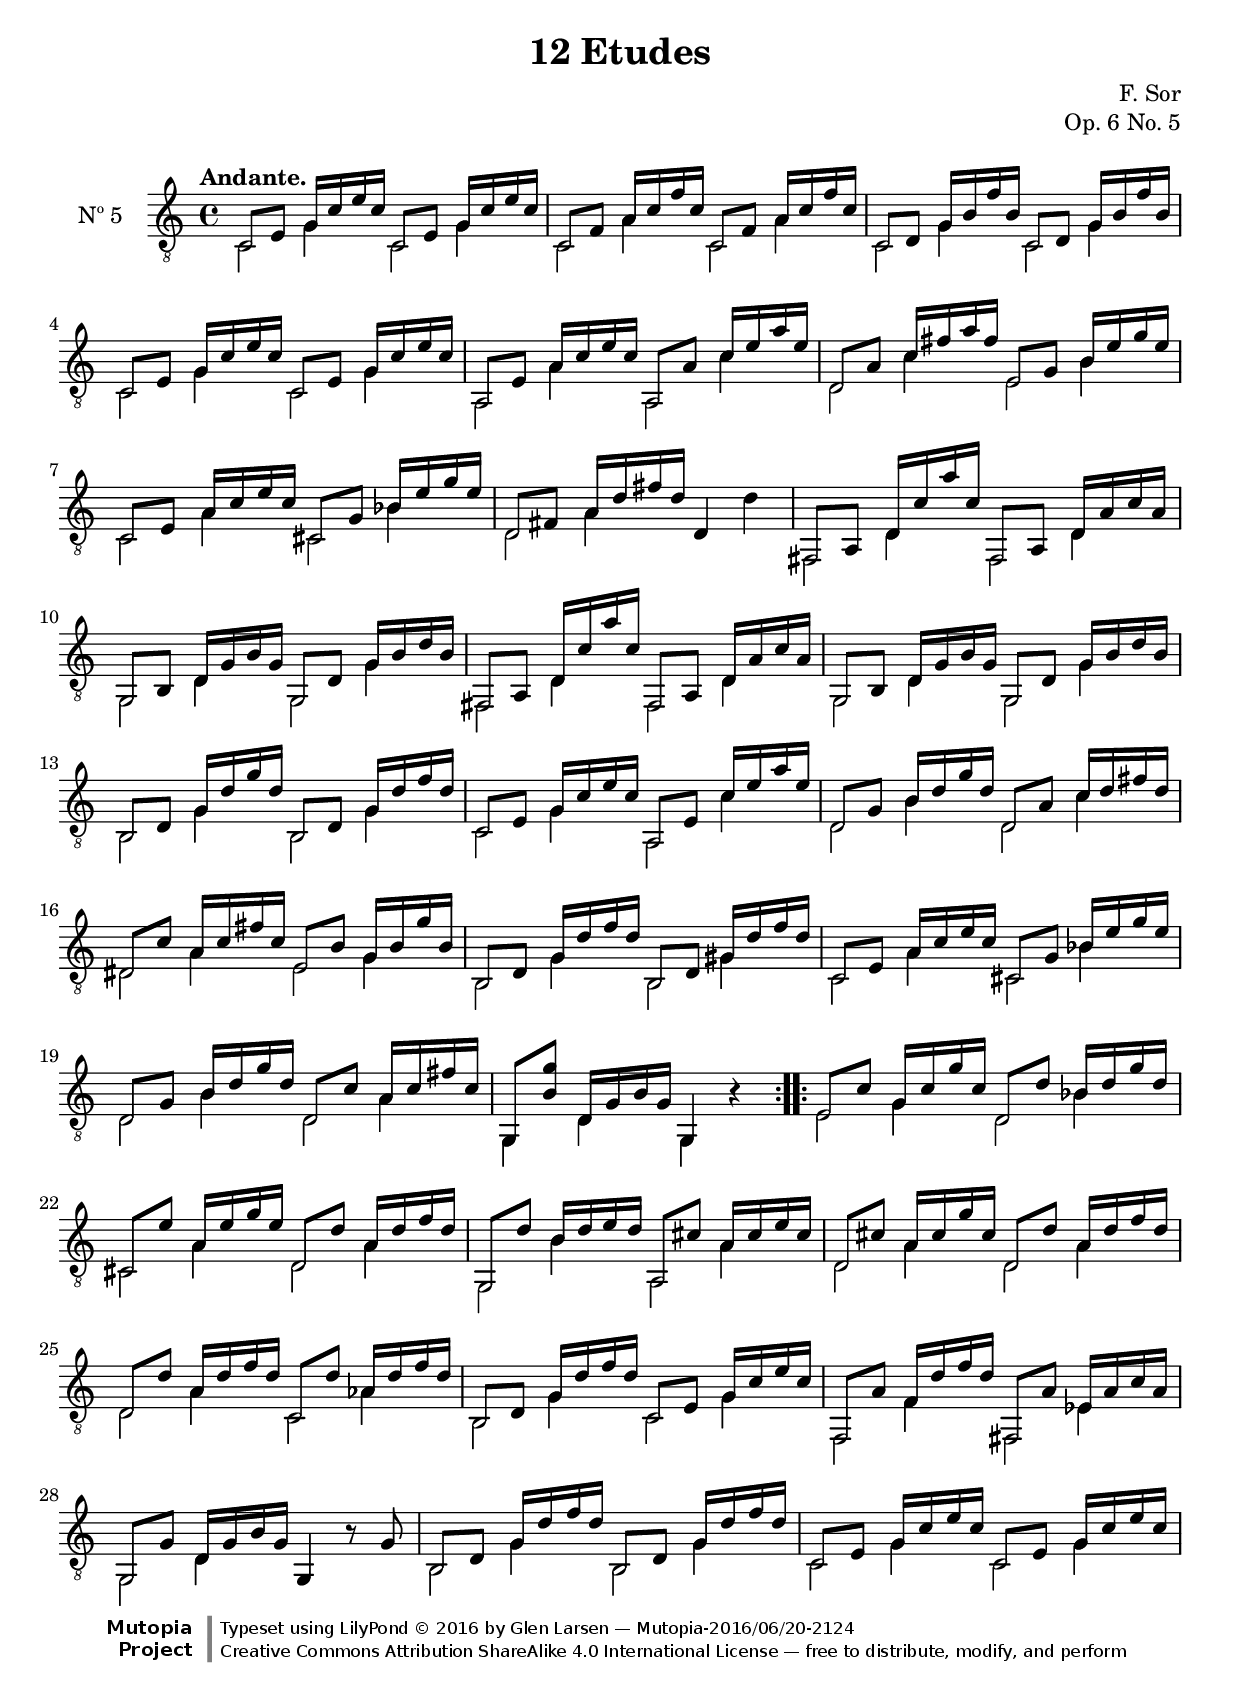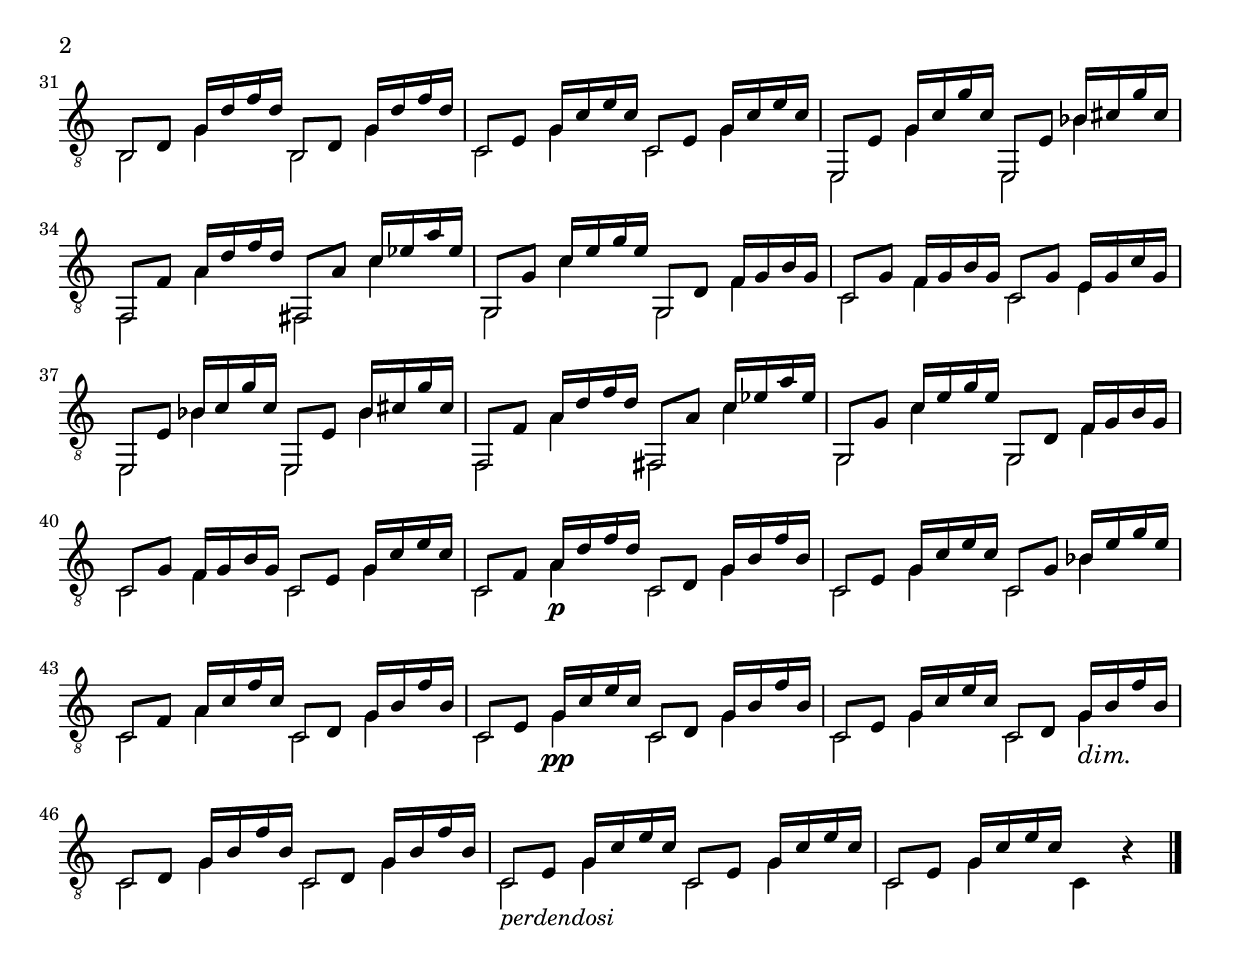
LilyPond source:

\version "2.19.35"

\header {
  title = "12 Etudes"
  composer = "F. Sor"
  opus = "Op. 6 No. 5"
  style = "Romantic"
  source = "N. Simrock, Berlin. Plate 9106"
  date = "c.1889"
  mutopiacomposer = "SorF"
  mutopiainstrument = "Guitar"
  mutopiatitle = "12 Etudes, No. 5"
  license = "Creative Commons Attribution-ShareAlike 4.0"
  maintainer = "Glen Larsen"
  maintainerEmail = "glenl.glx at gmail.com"

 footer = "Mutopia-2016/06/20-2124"
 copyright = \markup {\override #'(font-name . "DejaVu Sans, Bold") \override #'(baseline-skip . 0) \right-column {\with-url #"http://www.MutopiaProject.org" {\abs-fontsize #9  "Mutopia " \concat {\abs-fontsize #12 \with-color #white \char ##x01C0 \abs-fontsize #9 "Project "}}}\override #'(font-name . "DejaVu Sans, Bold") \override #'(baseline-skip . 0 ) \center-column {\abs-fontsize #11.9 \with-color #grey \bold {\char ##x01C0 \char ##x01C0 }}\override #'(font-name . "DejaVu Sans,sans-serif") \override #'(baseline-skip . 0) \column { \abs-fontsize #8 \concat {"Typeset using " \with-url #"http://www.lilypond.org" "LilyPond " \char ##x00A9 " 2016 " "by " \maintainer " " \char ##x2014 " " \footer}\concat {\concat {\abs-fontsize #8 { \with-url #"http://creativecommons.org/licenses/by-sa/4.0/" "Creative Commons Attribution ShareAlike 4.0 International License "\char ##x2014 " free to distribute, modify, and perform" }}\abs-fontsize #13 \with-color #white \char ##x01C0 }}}
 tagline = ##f
}

\paper {
  % add space between composer/opus markup and first staff
  markup-system-spacing #'padding = #3
  % add a little space between composer and opus
  markup-markup-spacing #'padding = #1.2
  top-margin = #8
  bottom-margin = #12
}

mbreak = {} % { \break }
global = {
  \time 4/4
  \key c \major
}

upperVoice = \fixed c {
  \voiceOne
  \repeat volta 2 {
    <<{s4 g16 c' e' c' s4 g16 c' e' c'}\\{s4 g4 s4 g4}>> |
    <<{s4 a16 c' f' c' s4 a16 c' f' c'}\\{s4 a4 s4 a4}>> |
    <<{s4 g16 b f' b s4 g16 b f' b}\\{s4 g4 s4 g4}>> |
    <<{s4 g16 c' e' c' s4 g16 c' e' c'}\\{s4 g4 s4 g4}>> |
    \mbreak

    <<{s4 a16 c' e' c' s4 c'16 e' a' e'}\\{s4 a s c'}>> |
    <<{s4 c'16 fis' a' fis' s4 b16 e' g' e'}\\{s4 c' s b}>> |
    <<{s4 a16 c' e' c' s4 bes16 e' g' e'}\\{s4 a s bes}>> |
    <<{s4 a16 d' fis' d' d4 s}\\{s4 a s d'}>> |
    \mbreak

    <<{s4 d16 c' a' c' s4 d16 a c' a}\\{s4 d s d}>> |
    <<{s4 d16 g b g s4 g16 b d' b}\\{s4 d s g}>> |
    <<{s4 d16 c' a' c' s4 d16 a c' a}\\{s4 d s d}>> |
    <<{s4 d16 g16 b g s4 g16 b d' b}\\{s4 d s g}>> |
    \mbreak

    <<{s4 g16 d' g' d' s4 g16 d' f' d'}\\{s4 g s g}>> |
    <<{s4 g16 c' e' c' s4 c'16 e' a' e'}\\{s4 g s c'}>> |
    <<{s4 b16 d' g' d' s4 c'16 d' fis' d'}\\{s4 b s c'}>> |
    <<{s4 a16 c' fis' c' s4 g16 b g' b}\\{s4 a s g}>> |
    \mbreak

    <<{s4 g16 d' f' d' s4 gis16 d' f' d'}\\{s4 g s gis }>> |
    <<{s4 a16 c' e' c' s4 bes16 e' g' e'}\\{s4 a s bes}>> |
    <<{s4 b16 d' g' d' s4 a16 c' fis' c'}\\{s4 b s a}>> |
    <<{g,8 <b g'> d16 g b g g,4 b\rest}\\{g,4 d g, s}>> |
  }
  \mbreak

  \repeat volta 2 {
    <<{s4 g16 c' g' c' s4 bes16 d' g' d'}\\{s4 g s bes}>> |
    <<{s4 a16 e' g' e' s4 a16 d' f' d'}\\{s4 a s a}>> |
    <<{s4 b16 d' e' d' s4 a16 cis' e' cis'}\\{s4 b s a}>> |
    <<{s4 a16 cis' g' cis' s4 a16 d' f' d'}\\{s4 a s a}>> |
    \mbreak

    <<{s4 a16 d' f' d' s4 aes16 d' f' d'}\\{s4 a s aes}>> |
    <<{s4 g16 d' f' d' s4 g16 c' e' c'}\\{s4 g s g}>> |
    <<{s4 f16 d' f' d' s4 ees16 a c' a}\\{s4 f s ees}>> |
    <<{s4 d16 g b g g,4 b8\rest g}\\{s4 d s s}>> |
    \mbreak

    <<{s4 g16 d' f' d' s4 g16 d' f' d'}\\{s4 g s g}>> |
    <<{s4 g16 c' e' c' s4 g16 c' e' c'}\\{s4 g s g}>> |
    <<{s4 g16 d' f' d' s4 g16 d' f' d'}\\{s4 g s g}>> |
    <<{s4 g16 c' e' c' s4 g16 c' e' c'}\\{s4 g s g}>> |
    \mbreak

    <<{s4 g16 c' g' c' s4 bes16 cis' g' cis'}\\{s4 g s bes}>> |
    <<{s4 a16 d' f' d' s4 c'16 ees' a' ees'}\\{s4 a s c'}>> |
    <<{s4 c'16 e' g' e' s4 f16 g b g }\\{s4 c' s f}>> |
    <<{s4 f16 g b g s4 e16 g c' g}\\{s4 f s e}>> |
    \mbreak

    <<{s4 bes16 c' g' c' s4 bes16 cis' g' cis'}\\{s4 bes s bes}>> |
    <<{s4 a16 d' f' d' s4 c'16 ees' a' ees'}\\{s4 a s c'}>> |
    <<{s4 c'16 e' g' e' s4 f16 g b g}\\{s4 c' s f}>> |
    <<{s4 f16 g b g s4 g16 c' e' c'}\\{s4 f s g}>> |
    \mbreak

    <<{s4 a16 d' f' d' s4 g16 b f' b}\\{s4 a\p s g}>> |
    <<{s4 g16 c' e' c' s4 bes16 e' g' e'}\\{s4 g s bes}>> |
    <<{s4 a16 c' f' c' s4 g16 b f' b}\\{s4 a s g}>> |
    <<{s4 g16 c' e' c' s4 g16 b f' b}\\{s4 g\pp s g}>> |
    \mbreak

    <<{s4 g16 c' e' c' s4 g16\dim b\! f' b}\\{s4 g s g}>> |
    <<{s4 g16 b f' b s4 g16 b f' b}\\{s4 g s g}>> |
    <<{s4_\markup{\italic "perdendosi"} g16 c' e' c' s4 g16 c' e' c'}\\{s4 g s g}>> |
    <<{s4 g16 c' e' c' s2}\\{s4 g c b\rest}>> |
  }

  \bar "|."
}

lowerVoice = \fixed c {
  \voiceThree
  <<{c8 e s4 c8 e s4}\\{c2 c}>> |
  <<{c8 f s4 c8 f s4}\\{c2 c}>> |
  <<{c8 d s4 c8 d s4}\\{c2 c}>> |
  <<{c8 e s4 c8 e s4}\\{c2 c}>> |

  <<{a,8 e s4 a,8 a s4}\\{a,2 a,}>> |
  <<{d8 a s4 e8 g s4}\\{d2 e}>> |
  <<{c8 e s4 cis8 g s4}\\{c2 cis}>> |
  <<{d8 fis s4 s}\\{d2 s}>> |

  \repeat unfold 2 {
    <<{fis,8 a, s4 fis,8 a, s4}\\{fis,2 fis,}>> |
    <<{g,8 b, s4 g,8 d s4}\\{g,2 g,}>> |
  }

  <<{b,8 d s4 b,8 d s4}\\{b,2 b,}>> |
  <<{c8 e s4 a,8 e s4}\\{c2 a,}>> |
  <<{d8 g s4 d8 a s4}\\{d2 d}>> |
  <<{dis8 c' s4 e8 b s4}\\{dis2 e}>> |

  <<{b,8 d s4 b,8 d s4}\\{b,2 b,}>> |
  <<{c8 e s4 cis8 g s4}\\{c2 cis}>> |
  <<{d8 g s4 d8 c' s4}\\{d2 d}>> |
  s1 |

  <<{e8 c' s4 d8 d' s4}\\{e2 d}>> |
  <<{cis8 e' s4 d8 d' s4}\\{cis2 d}>> |
  <<{g,8 d' s4 a,8 cis' s4}\\{g,2 a,}>> |
  <<{d8 cis' s4 d8 d' s4}\\{d2 d}>> |

  <<{d8 d' s4 c8 d' s4}\\{d2 c}>> |
  <<{b,8 d s4 c8 e s4}\\{b,2 c}>> |
  <<{f,8 a s4 fis,8 a s4}\\{f,2 fis,}>> |
  <<{g,8 g s4 s}\\{g,2 s}>> |

  \repeat unfold 2 {
    <<{b,8 d s4 b,8 d s4}\\{b,2 b,}>> |
    <<{c8 e s4 c8 e s4}\\{c2 c}>> |
  }

  <<{e,8 e s4 e,8 e s4}\\{e,2 e,}>> |
  <<{f,8 f s4 fis,8 a s4}\\{f,2 fis,}>> |
  <<{g,8 g s4 g,8 d }\\{g,2 g,}>> |
  <<{c8 g s4 c8 g s4}\\{c2 c}>> |

  <<{e,8 e s4 e,8 e s4}\\{e,2 e,}>> |
  <<{f,8 f s4 fis,8 a s4}\\{f,2 fis,}>> |
  <<{g,8 g s4 g,8 d }\\{g,2 g,}>> |
  <<{c8 g s4 c8 e s4}\\{c2 c}>> |

  <<{c8 f s4 c8 d s4}\\{c2 c}>> |
  <<{c8 e s4 c8 g s4}\\{c2 c}>> |
  <<{c8 f s4 c8 d s4}\\{c2 c}>> |
  <<{c8 e s4 c8 d s4}\\{c2 c}>> |

  <<{c8 e s4 c8 d s4}\\{c2 c}>> |
  <<{c8 d s4 c8 d s4}\\{c2 c}>> |
  <<{c8 e s4 c8 e s4}\\{c2 c}>> |
  <<{c8 e s4*3}\\{c2 s}>> |
  
}

\score {
  <<
    \new Staff = "Guitar" \with {
      midiInstrument = #"acoustic guitar (nylon)"
      instrumentName = #"Nº 5"
      \mergeDifferentlyDottedOn
      \mergeDifferentlyHeadedOn
%      \override StringNumber #'stencil = ##f
    } <<
      \global
      \clef "treble_8"
      \tempo "Andante."
      \context Voice = "upperVoice" \upperVoice
      \context Voice = "lowerVoice" \lowerVoice
    >>
%{
    % tabs are not completely developed
    \new TabStaff = "Guitar tabs" \with {
      restrainOpenStrings = ##t
    } <<
      \clef "moderntab"
      \global
      \context TabVoice = "upperVoice" \upperVoice
      \context TabVoice = "lowerVoice" \lowerVoice
    >>
%}
  >>
  \layout {}
  \midi {
    \context { \TabStaff \remove "Staff_performer" }
    \tempo 4 = 84
  }
}
